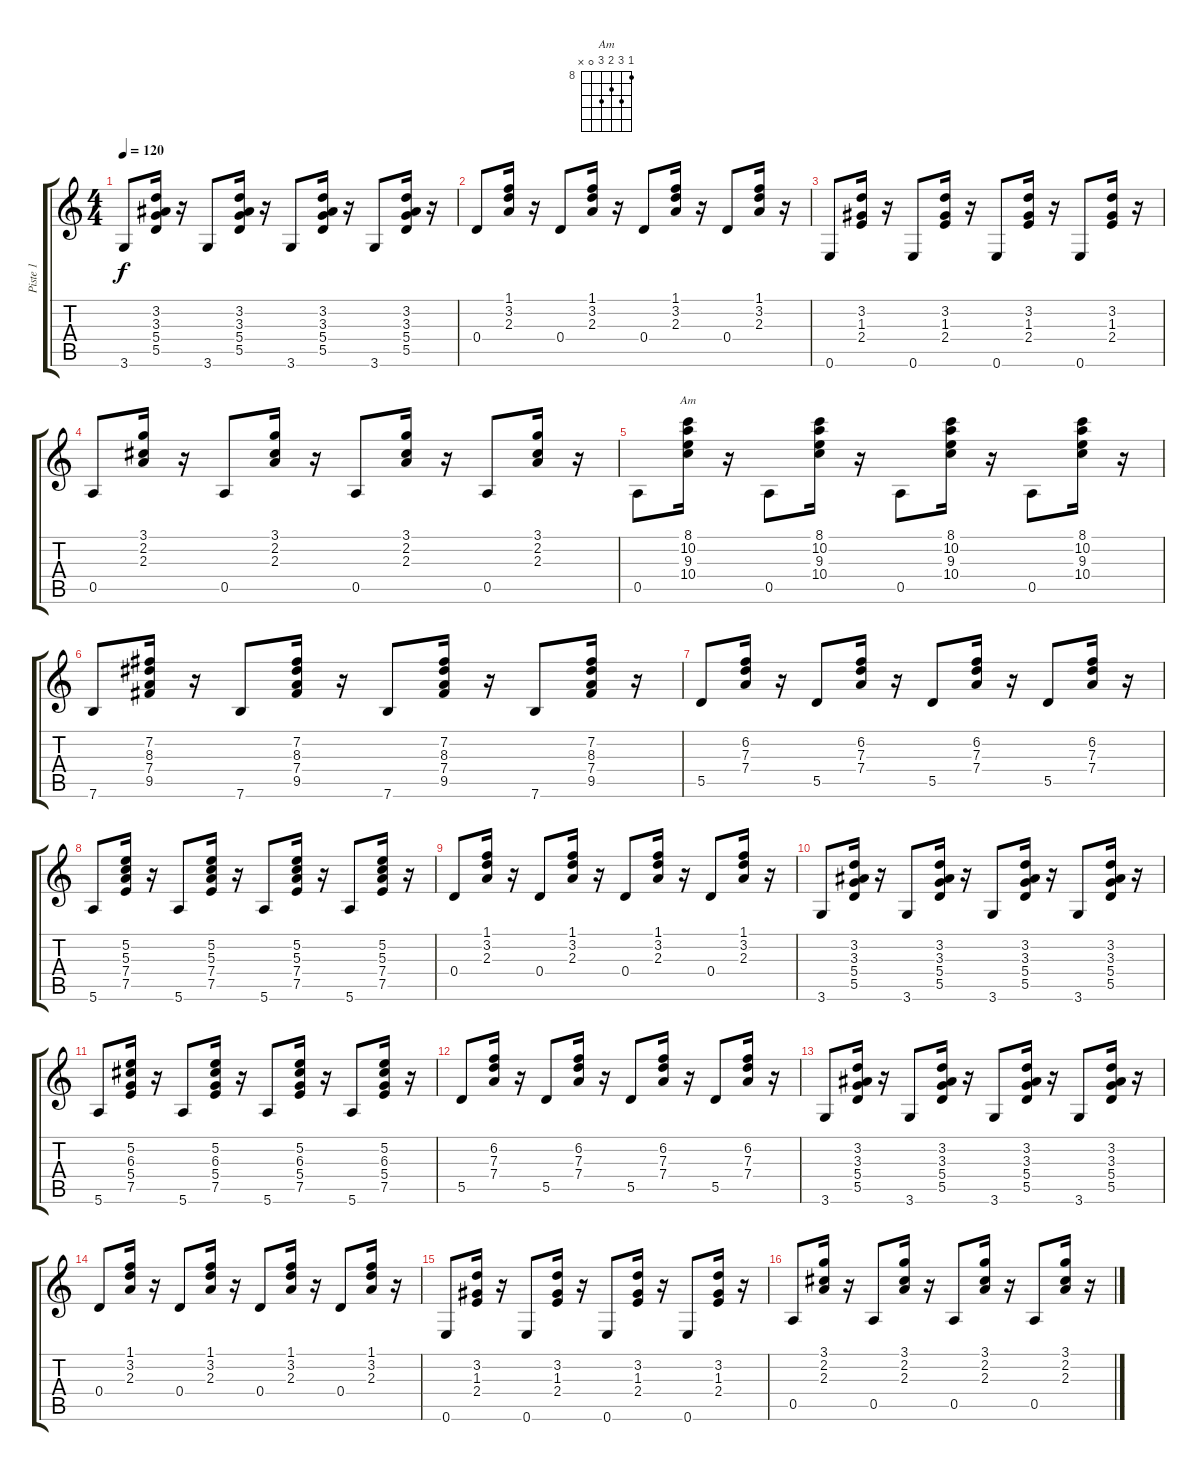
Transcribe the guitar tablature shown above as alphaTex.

\track ("Piste 1" "Piste 1") {instrument acousticguitarsteel}
\staff {score tabs}
\tuning (E4 B3 G3 D3 A2 E2) {hide}
\chord ("Am" 8 10 9 10 0 x) {firstfret 8}
\ts (4 4)
\tempo 120
\clef g2
\ks c
3.6.8{dy f} (3.2 3.3 5.4 5.5).16 r.16 3.6.8 (3.2 3.3 5.4 5.5).16 r.16 3.6.8 (3.2 3.3 5.4 5.5).16 r.16 3.6.8 (3.2 3.3 5.4 5.5).16 r.16 |
0.4.8 (1.1 3.2 2.3).16 r.16 0.4.8 (1.1 3.2 2.3).16 r.16 0.4.8 (1.1 3.2 2.3).16 r.16 0.4.8 (1.1 3.2 2.3).16 r.16 |
0.6.8 (3.2 1.3 2.4).16 r.16 0.6.8 (3.2 1.3 2.4).16 r.16 0.6.8 (3.2 1.3 2.4).16 r.16 0.6.8 (3.2 1.3 2.4).16 r.16 |
0.5.8 (3.1 2.2 2.3).16 r.16 0.5.8 (3.1 2.2 2.3).16 r.16 0.5.8 (3.1 2.2 2.3).16 r.16 0.5.8 (3.1 2.2 2.3).16 r.16 |
0.5.8 (8.1 10.2 9.3 10.4).16{ch "Am"} r.16 0.5.8 (8.1 10.2 9.3 10.4).16 r.16 0.5.8 (8.1 10.2 9.3 10.4).16 r.16 0.5.8 (8.1 10.2 9.3 10.4).16 r.16 |
7.6.8 (7.2 8.3 7.4 9.5).16 r.16 7.6.8 (7.2 8.3 7.4 9.5).16 r.16 7.6.8 (7.2 8.3 7.4 9.5).16 r.16 7.6.8 (7.2 8.3 7.4 9.5).16 r.16 |
5.5.8 (6.2 7.3 7.4).16 r.16 5.5.8 (6.2 7.3 7.4).16 r.16 5.5.8 (6.2 7.3 7.4).16 r.16 5.5.8 (6.2 7.3 7.4).16 r.16 |
5.6.8 (5.2 5.3 7.4 7.5).16 r.16 5.6.8 (5.2 5.3 7.4 7.5).16 r.16 5.6.8 (5.2 5.3 7.4 7.5).16 r.16 5.6.8 (5.2 5.3 7.4 7.5).16 r.16 |
0.4.8 (1.1 3.2 2.3).16 r.16 0.4.8 (1.1 3.2 2.3).16 r.16 0.4.8 (1.1 3.2 2.3).16 r.16 0.4.8 (1.1 3.2 2.3).16 r.16 |
3.6.8 (3.2 3.3 5.4 5.5).16 r.16 3.6.8 (3.2 3.3 5.4 5.5).16 r.16 3.6.8 (3.2 3.3 5.4 5.5).16 r.16 3.6.8 (3.2 3.3 5.4 5.5).16 r.16 |
5.6.8 (5.2 6.3 5.4 7.5).16 r.16 5.6.8 (5.2 6.3 5.4 7.5).16 r.16 5.6.8 (5.2 6.3 5.4 7.5).16 r.16 5.6.8 (5.2 6.3 5.4 7.5).16 r.16 |
5.5.8 (6.2 7.3 7.4).16 r.16 5.5.8 (6.2 7.3 7.4).16 r.16 5.5.8 (6.2 7.3 7.4).16 r.16 5.5.8 (6.2 7.3 7.4).16 r.16 |
3.6.8 (3.2 3.3 5.4 5.5).16 r.16 3.6.8 (3.2 3.3 5.4 5.5).16 r.16 3.6.8 (3.2 3.3 5.4 5.5).16 r.16 3.6.8 (3.2 3.3 5.4 5.5).16 r.16 |
0.4.8 (1.1 3.2 2.3).16 r.16 0.4.8 (1.1 3.2 2.3).16 r.16 0.4.8 (1.1 3.2 2.3).16 r.16 0.4.8 (1.1 3.2 2.3).16 r.16 |
0.6.8 (3.2 1.3 2.4).16 r.16 0.6.8 (3.2 1.3 2.4).16 r.16 0.6.8 (3.2 1.3 2.4).16 r.16 0.6.8 (3.2 1.3 2.4).16 r.16 |
0.5.8 (3.1 2.2 2.3).16 r.16 0.5.8 (3.1 2.2 2.3).16 r.16 0.5.8 (3.1 2.2 2.3).16 r.16 0.5.8 (3.1 2.2 2.3).16 r.16
